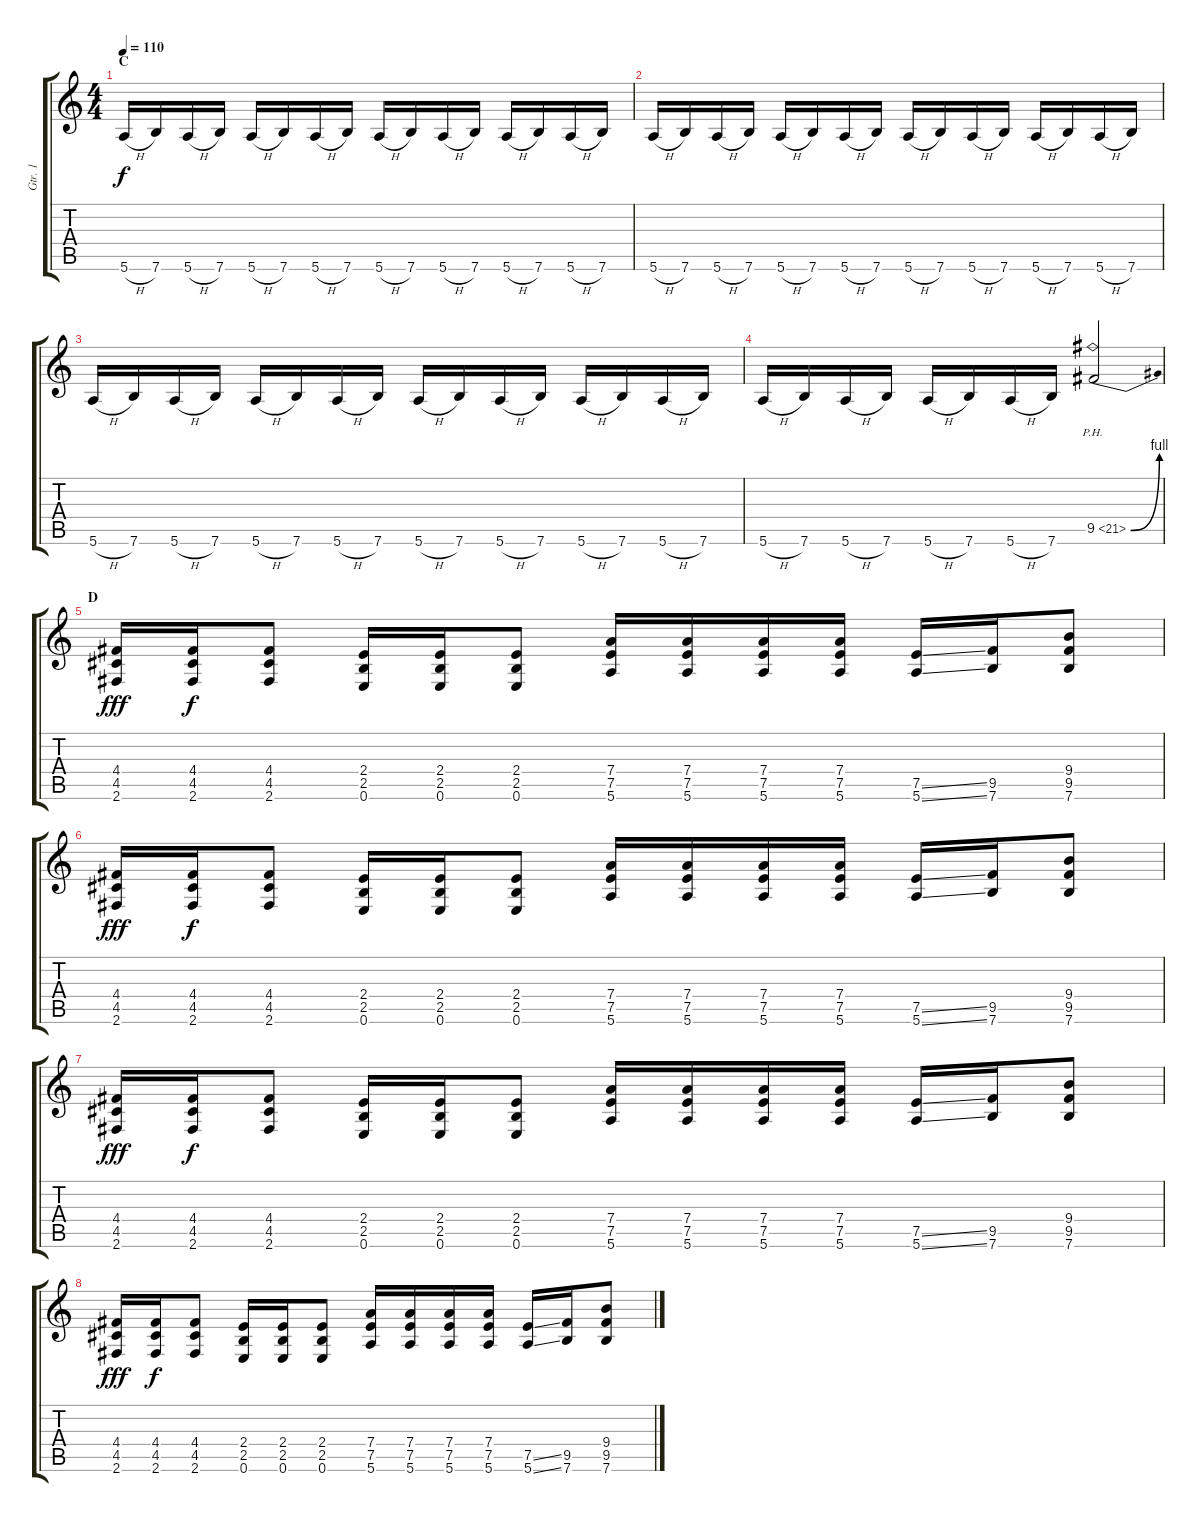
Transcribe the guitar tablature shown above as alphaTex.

\track ("Gtr. 1" "Gtr. 1") {instrument distortionguitar}
\staff {score tabs}
\tuning (E4 B3 G3 D3 A2 E2) {hide}
\ts (4 4)
\section ("" "C")
\tempo 110
\clef g2
\ks c
5.6{h}.16{dy f} 7.6.16 5.6{h}.16 7.6.16 5.6{h}.16 7.6.16 5.6{h}.16 7.6.16 5.6{h}.16 7.6.16 5.6{h}.16 7.6.16 5.6{h}.16 7.6.16 5.6{h}.16 7.6.16 |
5.6{h}.16 7.6.16 5.6{h}.16 7.6.16 5.6{h}.16 7.6.16 5.6{h}.16 7.6.16 5.6{h}.16 7.6.16 5.6{h}.16 7.6.16 5.6{h}.16 7.6.16 5.6{h}.16 7.6.16 |
5.6{h}.16 7.6.16 5.6{h}.16 7.6.16 5.6{h}.16 7.6.16 5.6{h}.16 7.6.16 5.6{h}.16 7.6.16 5.6{h}.16 7.6.16 5.6{h}.16 7.6.16 5.6{h}.16 7.6.16 |
5.6{h}.16 7.6.16 5.6{h}.16 7.6.16 5.6{h}.16 7.6.16 5.6{h}.16 7.6.16 9.5{be (bend 0 0 60 4) ph 12}.2 |
\section ("" "D")
(4.4 4.5 2.6).16{dy fff} (4.4 4.5 2.6).16{dy f} (4.4 4.5 2.6).8 (2.4 2.5 0.6).16 (2.4 2.5 0.6).16 (2.4 2.5 0.6).8 (7.4 7.5 5.6).16 (7.4 7.5 5.6).16 (7.4 7.5 5.6).16 (7.4 7.5 5.6).16 (7.5{ss} 5.6{ss}).16 (9.5 7.6).16 (9.4 9.5 7.6).8 |
(4.4 4.5 2.6).16{dy fff} (4.4 4.5 2.6).16{dy f} (4.4 4.5 2.6).8 (2.4 2.5 0.6).16 (2.4 2.5 0.6).16 (2.4 2.5 0.6).8 (7.4 7.5 5.6).16 (7.4 7.5 5.6).16 (7.4 7.5 5.6).16 (7.4 7.5 5.6).16 (7.5{ss} 5.6{ss}).16 (9.5 7.6).16 (9.4 9.5 7.6).8 |
(4.4 4.5 2.6).16{dy fff} (4.4 4.5 2.6).16{dy f} (4.4 4.5 2.6).8 (2.4 2.5 0.6).16 (2.4 2.5 0.6).16 (2.4 2.5 0.6).8 (7.4 7.5 5.6).16 (7.4 7.5 5.6).16 (7.4 7.5 5.6).16 (7.4 7.5 5.6).16 (7.5{ss} 5.6{ss}).16 (9.5 7.6).16 (9.4 9.5 7.6).8 |
(4.4 4.5 2.6).16{dy fff} (4.4 4.5 2.6).16{dy f} (4.4 4.5 2.6).8 (2.4 2.5 0.6).16 (2.4 2.5 0.6).16 (2.4 2.5 0.6).8 (7.4 7.5 5.6).16 (7.4 7.5 5.6).16 (7.4 7.5 5.6).16 (7.4 7.5 5.6).16 (7.5{ss} 5.6{ss}).16 (9.5 7.6).16 (9.4 9.5 7.6).8
